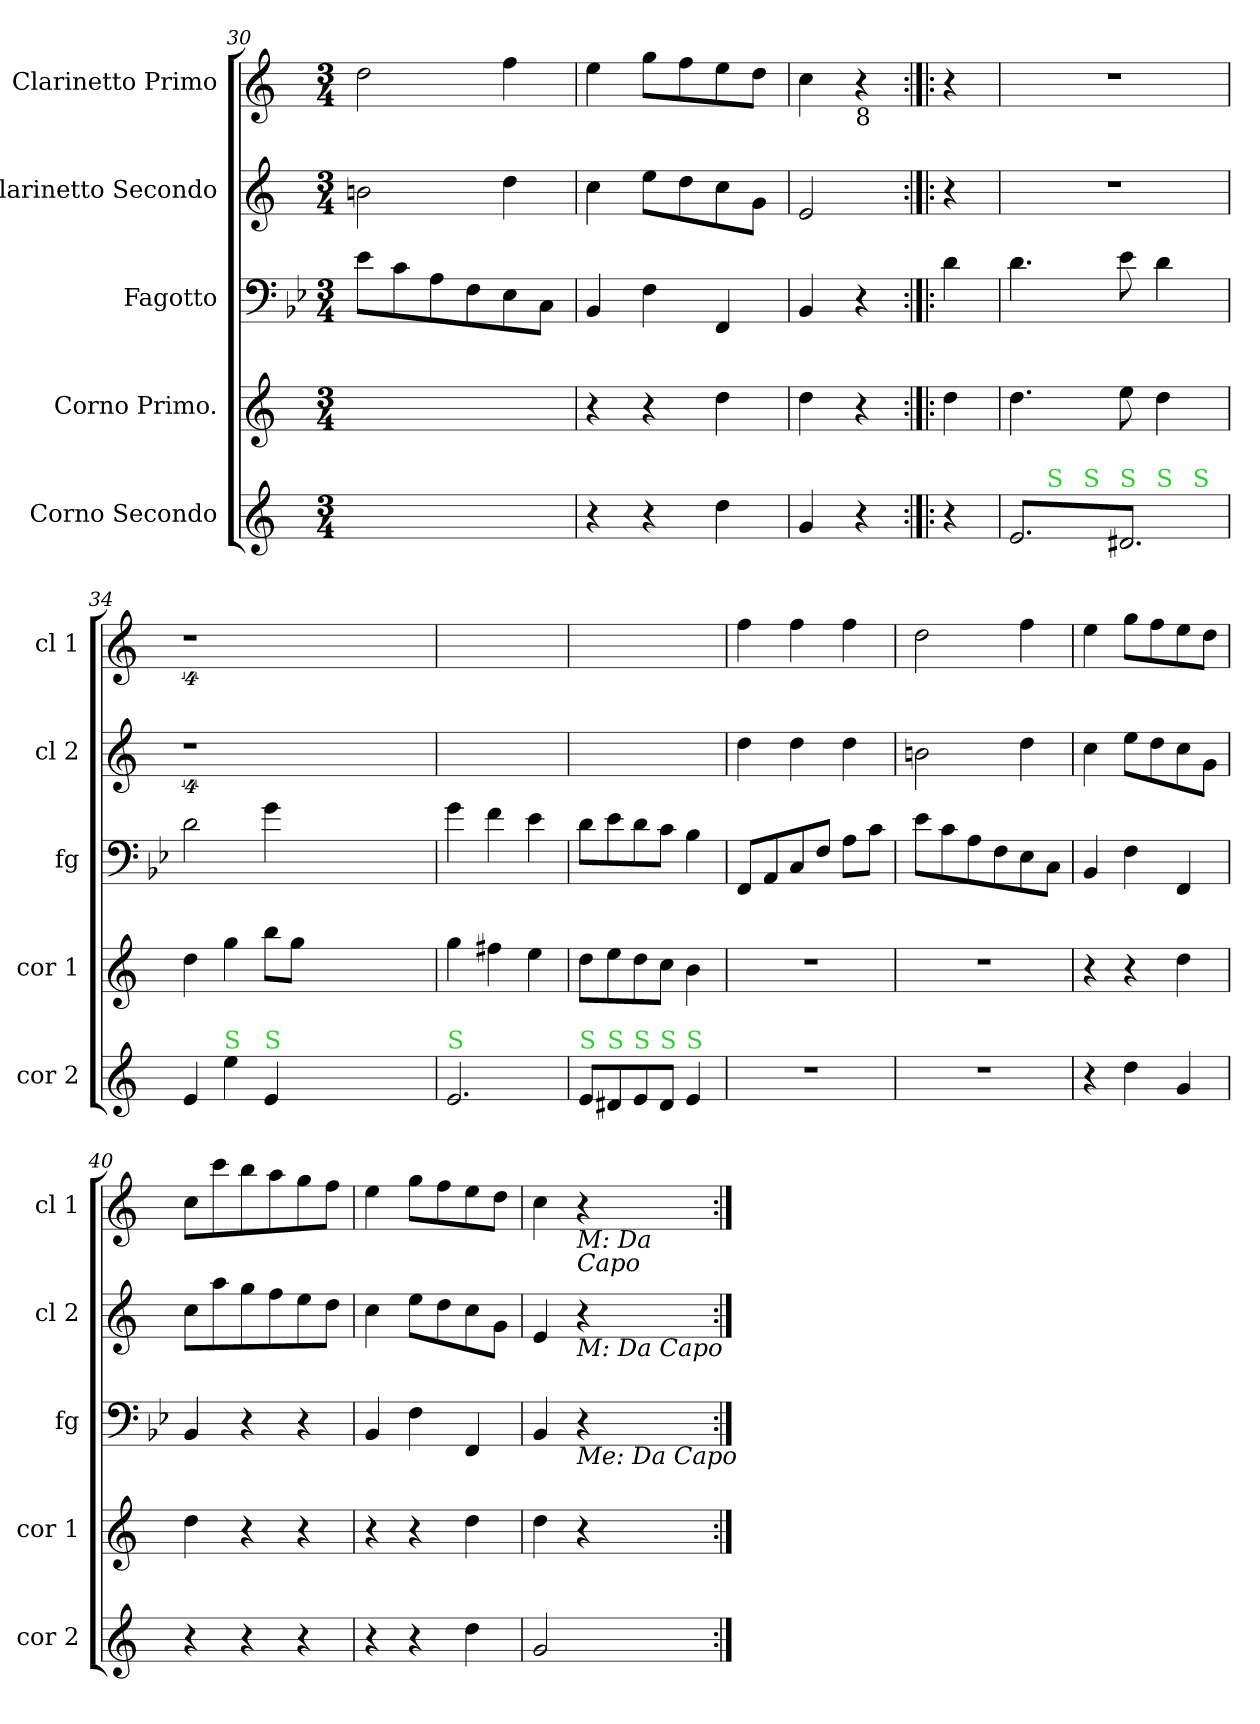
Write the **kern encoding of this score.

**kern	**kern	**kern	**kern	**kern
*part5	*part4	*part3	*part2	*part1
*staff5	*staff4	*staff3	*staff2	*staff1
*I"Corno Secondo	*I"Corno Primo.	*I"Fagotto	*I"Clarinetto Secondo	*I"Clarinetto Primo
*I'cor 2	*I'cor 1	*I'fg	*I'cl 2	*I'cl 1
*clefG2	*clefG2	*clefF4	*clefG2	*clefG2
*ITrd5c9	*ITrd5c9	*	*ITrd1c2	*ITrd1c2
*k[b-e-a-]	*k[b-e-a-]	*k[b-e-]	*k[b-e-]	*k[b-e-]
*M3/4	*M3/4	*M3/4	*M3/4	*M3/4
=30	=30	=30	=30	=30
2.ryy	2.ryy	8e-\L	2an\	2cc\
.	.	8c\	.	.
.	.	8A\	.	.
.	.	8F\	.	.
.	.	8E-\	4cc\	4ee-\
.	.	8C\J	.	.
=31	=31	=31	=31	=31
4r	4r	4BB-/	4b-\	4dd\
4r	4r	4F\	8dd\L	8ff\L
.	.	.	8cc\	8ee-\
4f\	4f\	4FF/	8b-\	8dd\
.	.	.	8f\J	8cc\J
=32	=32	=32	=32	=32
4B-/	4f\	4BB-/	2d/	4b-\
!	!	!	!	!LO:TX:b:t=8
4r	4r	4r	.	4r
=:|!|:	=:|!|:	=:|!|:	=:|!|:	=:|!|:
4r	4f\	4d\	4r	4r
=33	=33	=33	=33	=33
!LO:TX:a:color=limegreen:t=S	!	!	!	!
*^	*	*	*	*
*	*^	*	*	*	*
*	*	*^	*	*	*	*
*tremolo	*	*	*	*	*	*	*
8G/L	8ryy	4ryy	2ryy	4.f\	4.d\	2.r	2.r
!	!LO:TX:a:color=limegreen:t=S	!	!	!	!	!	!
8F#X/	2ryy	.	.	.	.	.	.
!	!	!LO:TX:a:color=limegreen:t=S	!	!	!	!	!
8G/	.	2ryy	.	.	.	.	.
!LO:TX:a:color=limegreen:t=S	!	!	!	!	!	!	!
8F#X/	.	.	.	8g\	8e-\	.	.
!	!	!	!LO:TX:a:color=limegreen:t=S	!	!	!	!
8G/	.	.	4ryy	4f\	4d\	.	.
!	!LO:TX:a:color=limegreen:t=S	!	!	!	!	!	!
8F#X/J	8ryy	.	.	.	.	.	.
*Xtremolo	*	*	*	*	*	*	*
=34	=34	=34	=34	=34	=34	=34	=34
!LO:TX:a:color=limegreen:t=S	!	!	!	!	!	!	!
*v	*v	*v	*v	*	*	*	*
4G/	4f\	2d\	4%9r	4%9r
.	.	.	.	.
!LO:TX:a:color=limegreen:t=S	!	!	!	!
4g\	4b-\	.	.	.
!LO:TX:a:color=limegreen:t=S	!	!	!	!
4G/	8dd\L	4g\	.	.
.	8b-\J	.	.	.
1.ryy	1.ryy	1.ryy	.	.
=35	=35	=35	=35	=35
!LO:TX:a:color=limegreen:t=S	!	!	!	!
2.G/	4b-\	4g\	2.ryy	2.ryy
.	4an\	4f\	.	.
.	4g\	4e-\	.	.
=36	=36	=36	=36	=36
!LO:TX:a:color=limegreen:t=S	!	!	!	!
8G/L	8f\L	8d\L	2.ryy	2.ryy
!LO:TX:a:color=limegreen:t=S	!	!	!	!
8F#X/	8g\	8e-\	.	.
!LO:TX:a:color=limegreen:t=S	!	!	!	!
8G/	8f\	8d\	.	.
!LO:TX:a:color=limegreen:t=S	!	!	!	!
8F#/J	8e-\J	8c\J	.	.
!LO:TX:a:color=limegreen:t=S	!	!	!	!
4G/	4d\	4B-\	.	.
=37	=37	=37	=37	=37
2.r	2.r	8FF/L	4cc\	4ee-\
.	.	8AA/	.	.
.	.	8C/	4cc\	4ee-\
.	.	8F/J	.	.
.	.	8A\L	4cc\	4ee-\
.	.	8c\J	.	.
=38	=38	=38	=38	=38
2.r	2.r	8e-\L	2an\	2cc\
.	.	8c\	.	.
.	.	8A\	.	.
.	.	8F\	.	.
.	.	8E-\	4cc\	4ee-\
.	.	8C\J	.	.
=39	=39	=39	=39	=39
4r	4r	4BB-/	4b-\	4dd\
4f\	4r	4F\	8dd\L	8ff\L
.	.	.	8cc\	8ee-\
4B-/	4f\	4FF/	8b-\	8dd\
.	.	.	8f\J	8cc\J
=40	=40	=40	=40	=40
4r	4f\	4BB-/	8b-\L	8b-\L
.	.	.	8gg\	8bb-\
4r	4r	4r	8ff\	8aa\
.	.	.	8ee-\	8gg\
4r	4r	4r	8dd\	8ff\
.	.	.	8cc\J	8ee-\J
=41	=41	=41	=41	=41
4r	4r	4BB-/	4b-\	4dd\
4r	4r	4F\	8dd\L	8ff\L
.	.	.	8cc\	8ee-\
4f\	4f\	4FF/	8b-\	8dd\
.	.	.	8f\J	8cc\J
=42	=42	=42	=42	=42
2B-/	4f\	4BB-/	4d/	4b-\
!	!	!	!	!LO:TX:b:i:t=M&colon; Da\nCapo
!	!	!	!LO:TX:b:i:t=M&colon; Da Capo	!
!	!	!LO:TX:b:i:t=Me&colon; Da Capo	!	!
.	4r	4r	4r	4r
=:|!	=:|!	=:|!	=:|!	=:|!
*-	*-	*-	*-	*-
